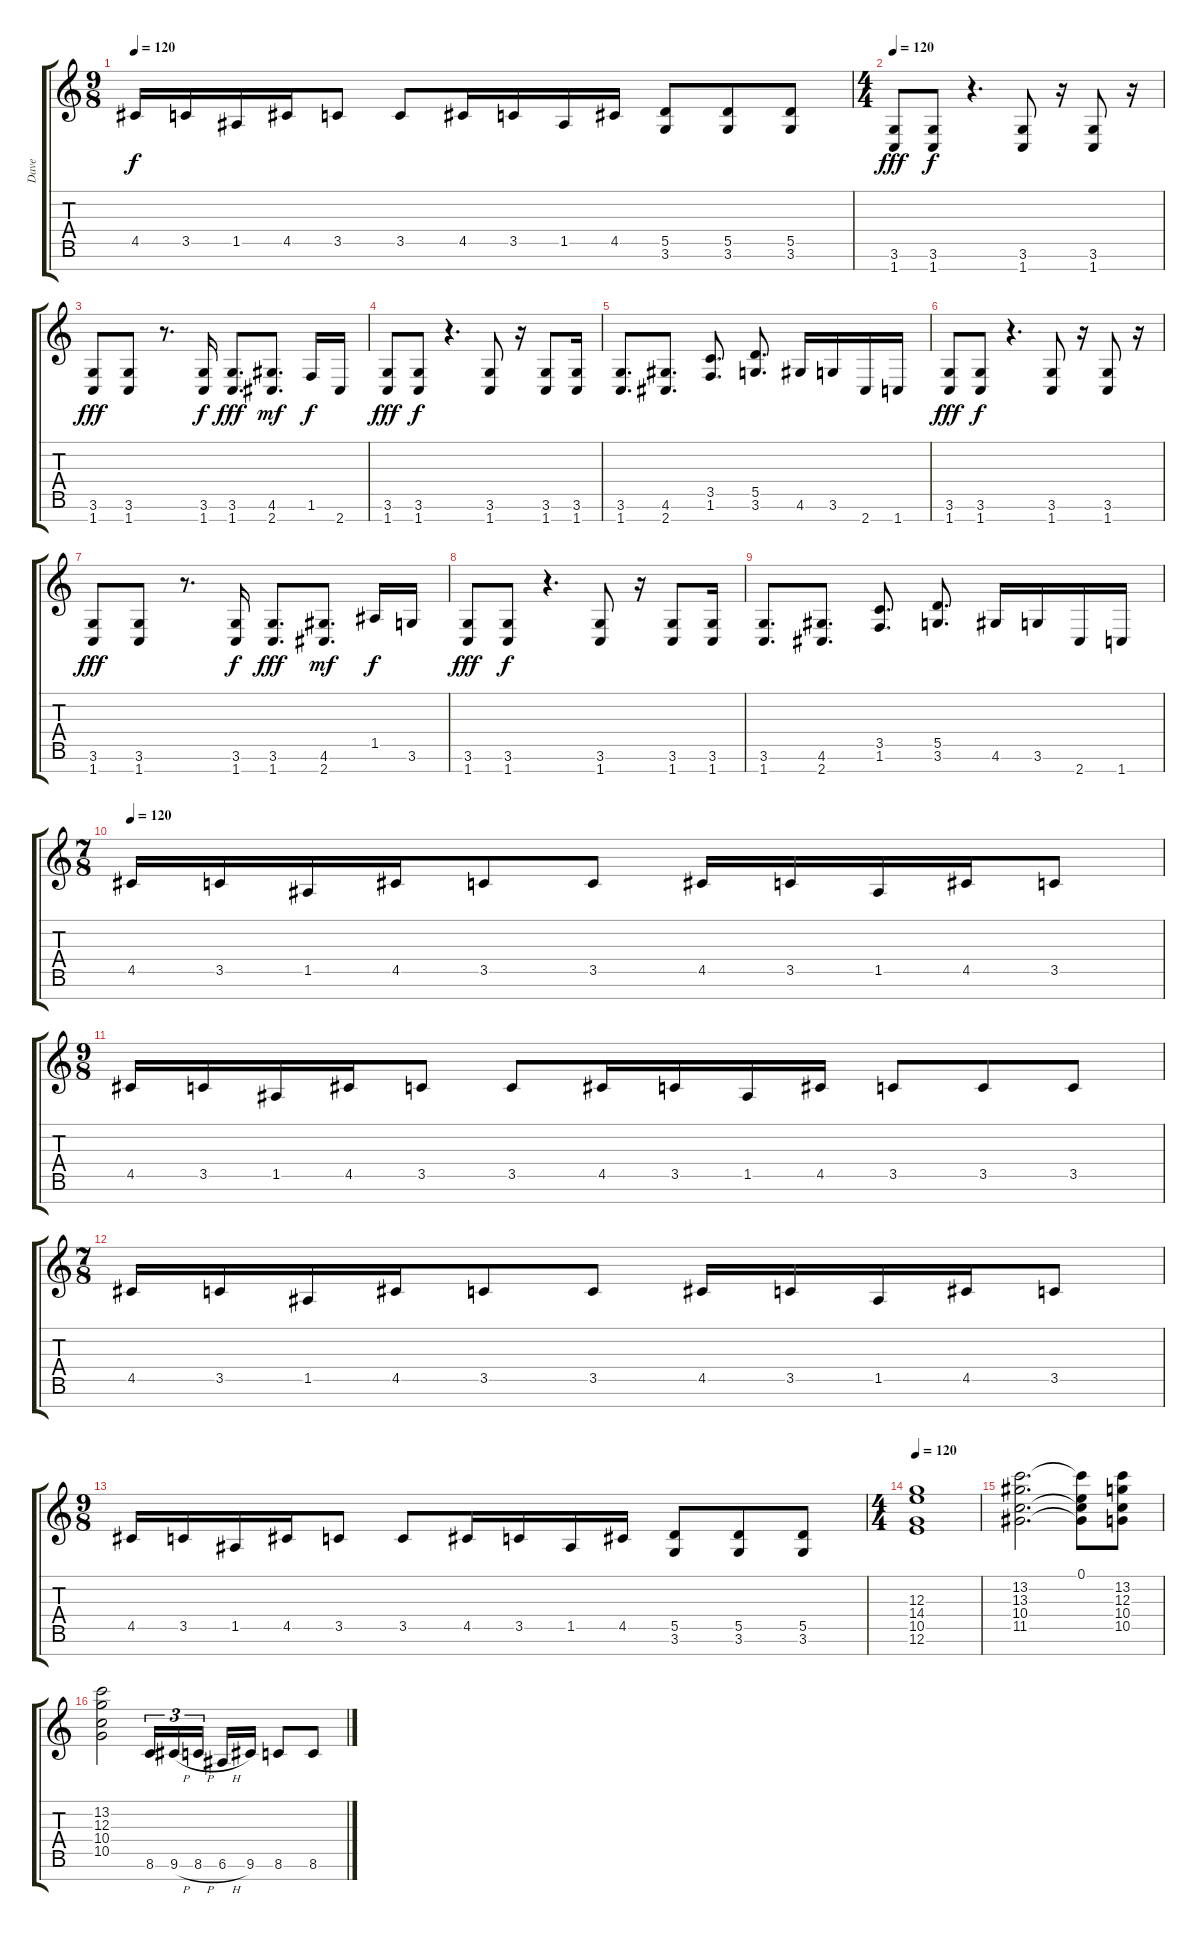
\track ("Dave" "Dave") {instrument distortionguitar}
\staff {score tabs}
\tuning (E4 B3 G3 D3 A2 E2 B1) {hide}
\ts (9 8)
\tempo 120
\clef g2
\ks c
4.5.16{dy f} 3.5.16 1.5.16 4.5.16 3.5.8 3.5.8 4.5.16 3.5.16 1.5.16 4.5.16 (5.5 3.6).8 (5.5 3.6).8 (5.5 3.6).8 |
\ts (4 4)
\tempo 120
(3.6 1.7).8{dy fff} (3.6 1.7).8{dy f} r.4{d} (3.6 1.7).8 r.16 (3.6 1.7).8 r.16 |
(3.6 1.7).8{dy fff} (3.6 1.7).8 r.8{d} (3.6 1.7).16{dy f} (3.6 1.7).8{d dy fff} (4.6 2.7).8{d dy mf} 1.6.16{dy f} 2.7.16 |
(3.6 1.7).8{dy fff} (3.6 1.7).8{dy f} r.4{d} (3.6 1.7).8 r.16 (3.6 1.7).8 (3.6 1.7).16 |
(3.6 1.7).8{d} (4.6 2.7).8{d} (3.5 1.6).8{d} (5.5 3.6).8{d} 4.6.16 3.6.16 2.7.16 1.7.16 |
(3.6 1.7).8{dy fff} (3.6 1.7).8{dy f} r.4{d} (3.6 1.7).8 r.16 (3.6 1.7).8 r.16 |
(3.6 1.7).8{dy fff} (3.6 1.7).8 r.8{d} (3.6 1.7).16{dy f} (3.6 1.7).8{d dy fff} (4.6 2.7).8{d dy mf} 1.5.16{dy f} 3.6.16 |
(3.6 1.7).8{dy fff} (3.6 1.7).8{dy f} r.4{d} (3.6 1.7).8 r.16 (3.6 1.7).8 (3.6 1.7).16 |
(3.6 1.7).8{d} (4.6 2.7).8{d} (3.5 1.6).8{d} (5.5 3.6).8{d} 4.6.16 3.6.16 2.7.16 1.7.16 |
\ts (7 8)
\tempo 120
4.5.16 3.5.16 1.5.16 4.5.16 3.5.8 3.5.8 4.5.16 3.5.16 1.5.16 4.5.16 3.5.8 |
\ts (9 8)
4.5.16 3.5.16 1.5.16 4.5.16 3.5.8 3.5.8 4.5.16 3.5.16 1.5.16 4.5.16 3.5.8 3.5.8 3.5.8 |
\ts (7 8)
4.5.16 3.5.16 1.5.16 4.5.16 3.5.8 3.5.8 4.5.16 3.5.16 1.5.16 4.5.16 3.5.8 |
\ts (9 8)
4.5.16 3.5.16 1.5.16 4.5.16 3.5.8 3.5.8 4.5.16 3.5.16 1.5.16 4.5.16 (5.5 3.6).8 (5.5 3.6).8 (5.5 3.6).8 |
\ts (4 4)
\tempo 120
(12.3 14.4 10.5 12.6).1 |
(13.2 13.3 10.4 11.5).2{d} (0.1 13.2{t} 10.4{t} 11.5{t}).8 (13.2 12.3 10.4 10.5).8 |
(13.2 12.3 10.4 10.5).2 8.6.16{tu (3 2)} 9.6{h}.16{tu (3 2)} 8.6{h}.16{tu (3 2) beam splitsecondary} 6.6{h}.16 9.6.16 8.6.8 8.6.8
